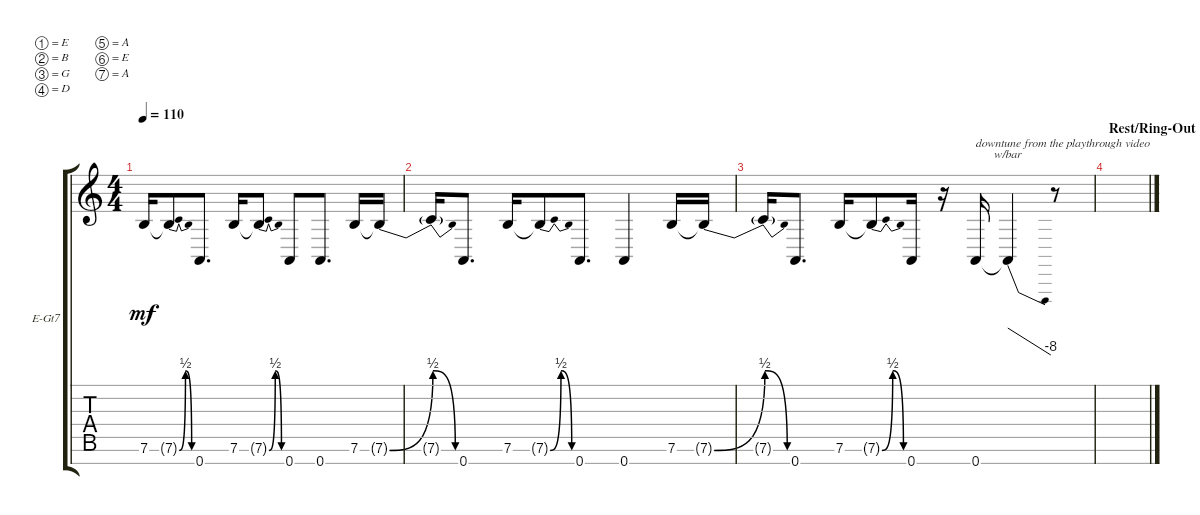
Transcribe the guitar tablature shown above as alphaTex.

\defaultSystemsLayout 4
\bracketExtendMode groupsimilarinstruments
\firstSystemTrackNameOrientation horizontal
\otherSystemsTrackNameOrientation horizontal
\track ("Dan Braunstein" "E-Gt7") {instrument distortionguitar}
\staff {score tabs}
\tuning (E4 B3 G3 D3 A2 E2 A1)
\ts (4 4)
\tempo 110
\clef g2
\ks c
7.6.16{dy mf} 7.6{be (bendrelease 0 0 10.799999999999999 2 20.4 2 30 0) t}.8 0.7.8{d} 7.6.16 7.6{be (bendrelease 0 0 10.799999999999999 2 20.4 2 30 0) t}.8 0.7.8 0.7.8{d} 7.6.16 7.6{be (bend 0 0 15 2) t}.16 |
7.6{be (release 0 2 15 0) t}.16 0.7.8{d} 7.6.16 7.6{be (bendrelease 0 0 10.799999999999999 2 20.4 2 30 0) t}.8 0.7.8{d} 0.7.4 7.6.16 7.6{be (bend 0 0 15 2) t}.16 |
7.6{be (release 0 2 15 0) t}.16 0.7.8{d} 7.6.16 7.6{be (bendrelease 0 0 10.799999999999999 2 20.4 2 30 0) t}.8 0.7.16 r.16 0.7.16{txt "downtune from the playthrough video"} 0.7{t}.4{tbe (dive default 0 0 44.4 -32)} r.8 |
\section ("" "Rest/Ring-Out")
